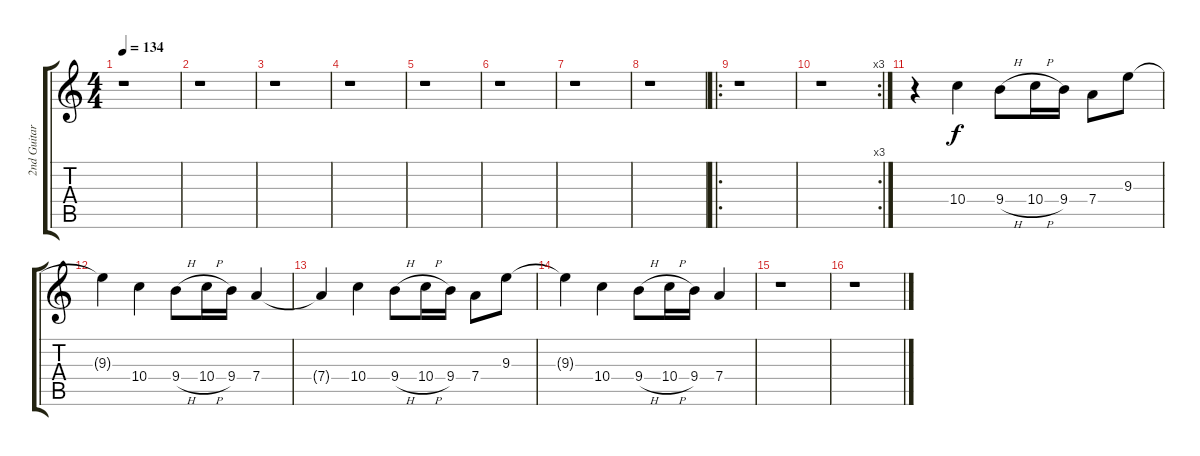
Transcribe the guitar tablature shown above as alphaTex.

\track ("2nd Guitar" "2nd Guitar") {instrument overdrivenguitar}
\staff {score tabs}
\tuning (E4 B3 G3 D3 A2 E2) {hide}
\ts (4 4)
\tempo 134
\clef g2
\ks c
r.1{dy f} |
r.1 |
r.1 |
r.1 |
r.1 |
r.1 |
r.1 |
r.1 |
\ro
r.1 |
\rc 3
r.1 |
r.4 10.4.4 9.4{h}.8 10.4{h}.16 9.4.16 7.4.8 9.3.8 |
9.3{t}.4 10.4.4 9.4{h}.8 10.4{h}.16 9.4.16 7.4.4 |
7.4{t}.4 10.4.4 9.4{h}.8 10.4{h}.16 9.4.16 7.4.8 9.3.8 |
9.3{t}.4 10.4.4 9.4{h}.8 10.4{h}.16 9.4.16 7.4.4 |
r.1 |
r.1
